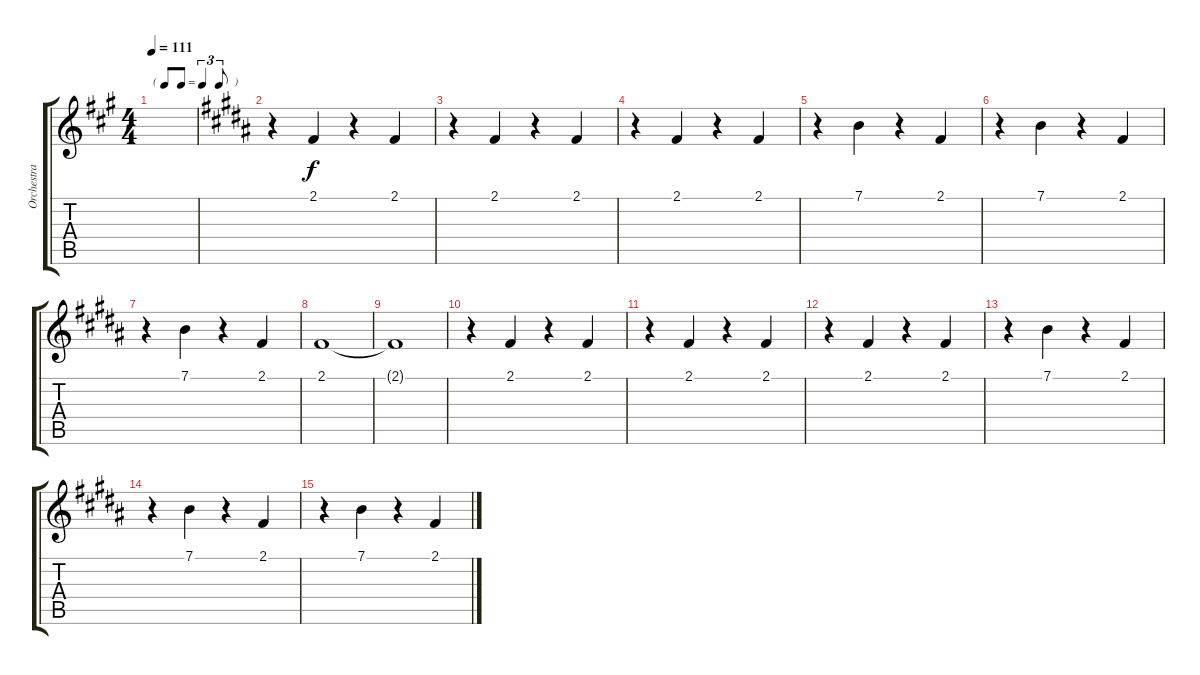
\track ("Orchestra - brass " "Orchestra ") {instrument brasssection}
\staff {score tabs}
\tuning (E4 B3 G3 D3 A2 E2) {hide}
\ts (4 4)
\tf triplet8th
\tempo 111
\clef g2
\ks a
|
\ks b
r.4 2.1.4 r.4 2.1.4 |
r.4 2.1.4 r.4 2.1.4 |
r.4 2.1.4 r.4 2.1.4 |
r.4 7.1.4 r.4 2.1.4 |
r.4 7.1.4 r.4 2.1.4 |
r.4 7.1.4 r.4 2.1.4 |
2.1.1 |
2.1{t}.1 |
r.4 2.1.4 r.4 2.1.4 |
r.4 2.1.4 r.4 2.1.4 |
r.4 2.1.4 r.4 2.1.4 |
r.4 7.1.4 r.4 2.1.4 |
r.4 7.1.4 r.4 2.1.4 |
r.4 7.1.4 r.4 2.1.4
